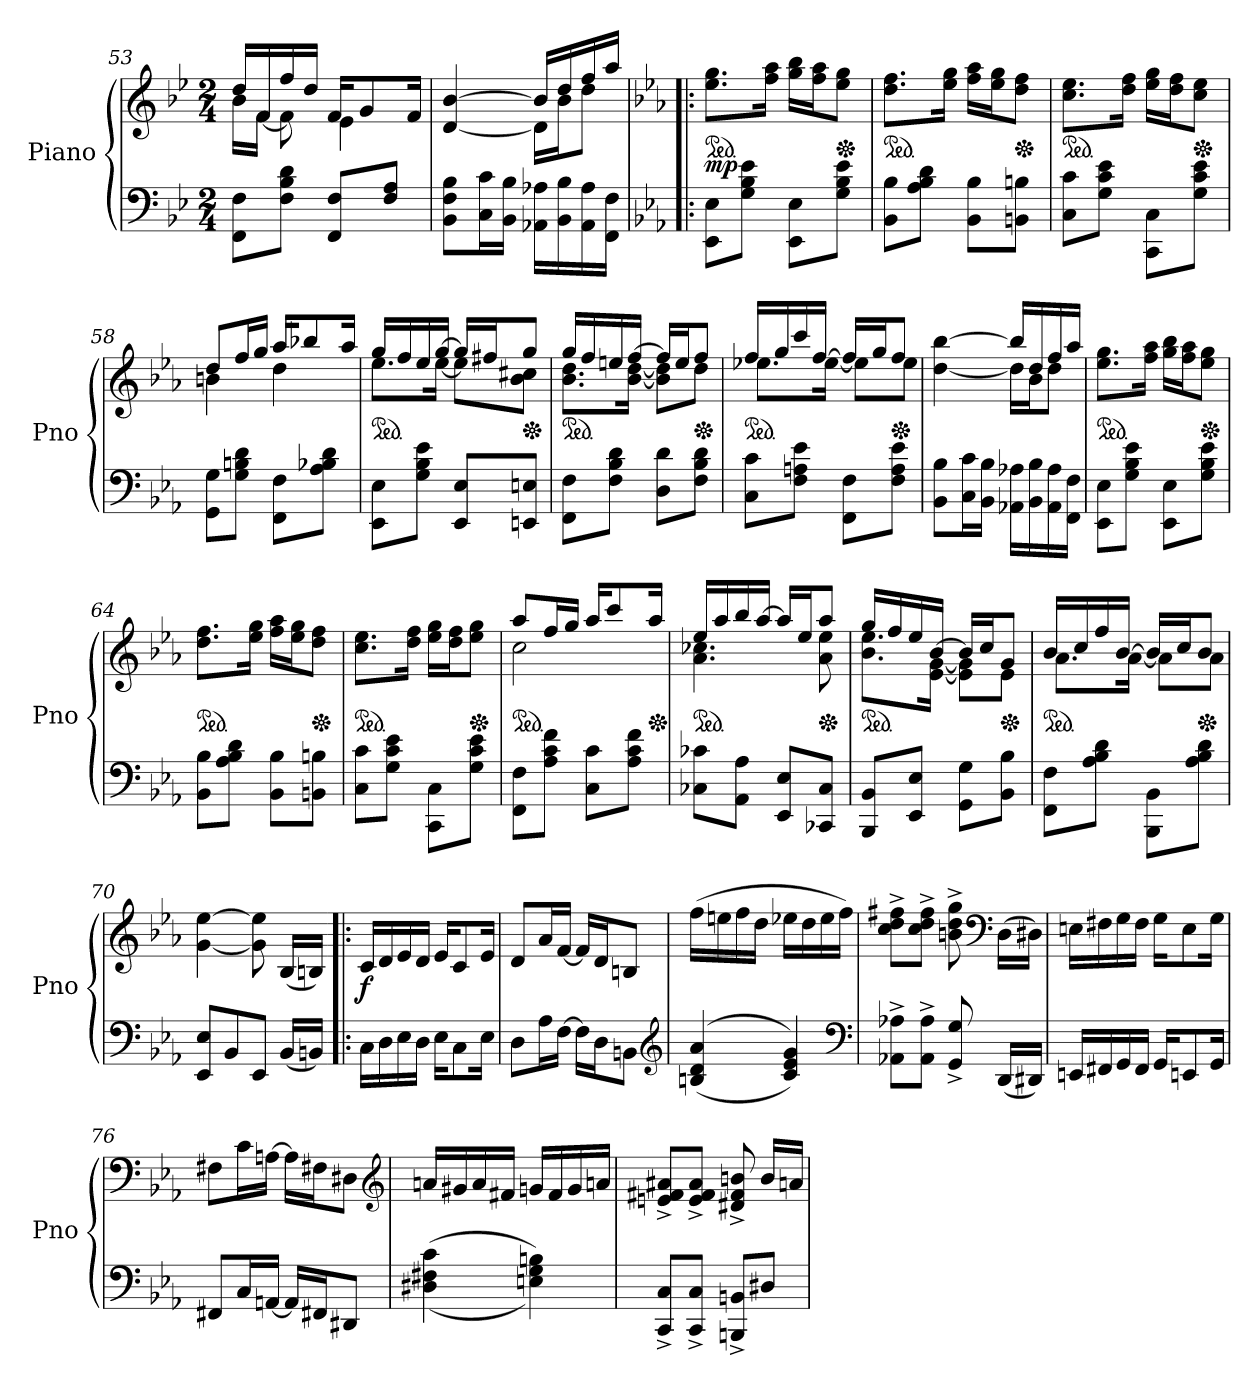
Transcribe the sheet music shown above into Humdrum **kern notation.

**kern	**kern	**dynam
*part1	*part1	*part1
*staff2	*staff1	*staff1/2
*I"Piano	*	*
*I'Pno	*	*
*clefF4	*clefG2	*
*k[b-e-]	*k[b-e-]	*
*M2/4	*M2/4	*
=53	=53	=53
*	*^	*
8FF 8FL	16ddLL	16b-LL	.
.	16f	[16fJJ	.
8F 8B- 8dJ	16ff	8f]	.
.	16ddJJ	.	.
8FF 8FL	16fKL	4e-	.
.	8g	.	.
8F 8AJ	.	.	.
.	16fJk	.	.
=54	=54	=54	=54
8BB- 8F 8B-L	[4d [4b-	4ryy	.
16C 16cL	.	.	.
16BB- 16B-JJ	.	.	.
16AA-X 16A-XLL	16b-LL]	16dLL]	.
16BB- 16B-	16dd	16b-J	.
16AA- 16A-	16ff	8ddJ	.
16FF 16FJJ	16aaJJ	.	.
*	*v	*v	*
=55!|:	=55!|:	=55!|:
*k[b-e-a-]	*k[b-e-a-]	*
*	*ped	*
8EE- 8E-L	8.ee- 8.ggL	mp
8G 8B- 8e-J	.	.
.	16ff 16aa-Jk	.
8EE- 8E-L	16gg 16bb-LL	.
.	16ff 16aa-J	.
*	*Xped	*
8G 8B- 8e-J	8ee- 8ggJ	.
=56	=56	=56
*	*ped	*
8BB- 8B-L	8.dd 8.ffL	.
8A- 8B- 8dJ	.	.
.	16ee- 16ggJk	.
8BB- 8B-L	16ff 16aa-LL	.
.	16ee- 16ggJ	.
*	*Xped	*
8BBn 8BnJ	8dd 8ffJ	.
=57	=57	=57
*	*ped	*
8C 8cL	8.cc 8.ee-L	.
8G 8c 8e-J	.	.
.	16dd 16ffJk	.
8CC 8CL	16ee- 16ggLL	.
.	16dd 16ffJ	.
*	*Xped	*
8G 8c 8e-J	8cc 8ee-J	.
=58	=58	=58
*	*^	*
8GG 8GL	8ddL	4bn	.
8G 8Bn 8dJ	16ffL	.	.
.	16ggJJ	.	.
8FF 8FL	16aa-KL	4dd	.
.	8bb-X	.	.
8A- 8B-X 8dJ	.	.	.
.	16aa-Jk	.	.
=59	=59	=59	=59
*	*ped	*	*
8EE- 8E-L	16ggLL	8.ee-L	.
.	16ff	.	.
8G 8B- 8e-J	16ee-	.	.
.	[16ggJJ	[16ee-Jk	.
8EE- 8E-L	16ggLL]	8ee-L]	.
.	16ff#XJ	.	.
*	*Xped	*	*
8EEn 8EnJ	8ggJ	8b- 8cc#XJ	.
=60	=60	=60	=60
*	*ped	*	*
8FF 8FL	16ggLL	8.b- 8.ddL	.
.	16ff	.	.
8F 8B- 8dJ	16een	.	.
.	[16ffJJ	[16b- [16ddJk	.
8D 8dL	16ffLL]	8b-] 8dd]L	.
.	16eeJ	.	.
*	*Xped	*	*
8F 8B- 8dJ	8ffJ	8ddJ	.
=61	=61	=61	=61
*	*ped	*	*
8C 8cL	16ffLL	8.ee-XL	.
.	16gg	.	.
8F 8An 8e-J	16ccc	.	.
.	[16ffJJ	[16ee-Jk	.
8FF 8FL	16ffLL]	8ee-L]	.
.	16ggJ	.	.
*	*Xped	*	*
8F 8A 8e-J	8ffJ	8ee-J	.
=62	=62	=62	=62
8BB- 8B-L	[4dd [4bb-	4ryy	.
16C 16cL	.	.	.
16BB- 16B-JJ	.	.	.
16AA-X 16A-XLL	16bb-LL]	16ddLL]	.
16BB- 16B-	16dd	16b-J	.
16AA- 16A-	16ff	8ddJ	.
16FF 16FJJ	16aa-JJ	.	.
*	*v	*v	*
=63	=63	=63
*	*ped	*
8EE- 8E-L	8.ee- 8.ggL	.
8G 8B- 8e-J	.	.
.	16ff 16aa-Jk	.
8EE- 8E-L	16gg 16bb-LL	.
.	16ff 16aa-J	.
*	*Xped	*
8G 8B- 8e-J	8ee- 8ggJ	.
=64	=64	=64
*	*ped	*
8BB- 8B-L	8.dd 8.ffL	.
8A- 8B- 8dJ	.	.
.	16ee- 16ggJk	.
8BB- 8B-L	16ff 16aa-LL	.
.	16ee- 16ggJ	.
*	*Xped	*
8BBn 8BnJ	8dd 8ffJ	.
=65	=65	=65
*	*ped	*
8C 8cL	8.cc 8.ee-L	.
8G 8c 8e-J	.	.
.	16dd 16ffJk	.
8CC 8CL	16ee- 16ggLL	.
.	16dd 16ffJ	.
*	*Xped	*
8G 8c 8e-J	8ee- 8ggJ	.
=66	=66	=66
*	*^	*
*	*ped	*	*
8FF 8FL	8aa-L	2cc	.
8A- 8c 8fJ	16ffL	.	.
.	16ggJJ	.	.
8C 8cL	16aa-KL	.	.
.	8ccc	.	.
*	*Xped	*	*
8A- 8c 8fJ	.	.	.
.	16aa-Jk	.	.
=67	=67	=67	=67
*	*ped	*	*
8C-X 8c-XL	16ee-LL	4.a- 4.cc-X	.
.	16aa-	.	.
8AA- 8A-J	16bb-	.	.
.	[16aa-JJ	.	.
8EE- 8E-L	16aa-LL]	.	.
.	16ee-J	.	.
*	*Xped	*	*
8CC-X 8C-J	8aa-J	8a- 8ee-	.
=68	=68	=68	=68
*	*ped	*	*
8BBB- 8BB-L	16ggLL	8.b- 8.ee-L	.
.	16ff	.	.
8EE- 8E-J	16ee-	.	.
.	[16b-JJ	[16e- [16gJk	.
8GG 8GL	16b-LL]	8e-] 8g]L	.
.	16ccJ	.	.
*	*Xped	*	*
8BB- 8B-J	8gJ	8e-J	.
=69	=69	=69	=69
*	*ped	*	*
8FF 8FL	16b-LL	8.a-L	.
.	16cc	.	.
8A- 8B- 8dJ	16ff	.	.
.	[16b-JJ	[16a-Jk	.
8BBB-\ 8BB-\L	16b-LL]	8a-L]	.
.	16ccJ	.	.
*	*Xped	*	*
8A-\ 8B-\ 8d\J	8b-J	8a-J	.
*	*v	*v	*
=70	=70	=70
8EE- 8E-L	[4g [4ee-	.
8BB-	.	.
8EE-J	8g] 8ee-]	.
(16BB-LL	(16B-LL	.
16BBnJJ)	16BnJJ)	.
=71!|:	=71!|:	=71!|:
16CLL	16cLL	f
16D	16d	.
16E-	16e-	.
16DJJ	16dJJ	.
16E-KL	16e-KL	.
8C	8c	.
16E-Jk	16e-Jk	.
=72	=72	=72
8DL	8dL	.
16A-L	16a-L	.
[16FJJ	[16fJJ	.
16FLL]	16fLL]	.
16DJ	16dJ	.
8BBnJ	8BnJ	.
*clefG2	*	*
=73	=73	=73
(<(>4Bn 4d 4a-	(16ffLL	.
.	16een	.
.	16ff	.
.	16ddJJ	.
4c 4e- 4g))	16ee-XLL	.
.	16dd	.
.	16ee-	.
.	16ffJJ)	.
*clefF4	*	*
=74	=74	=74
8AA-X^ 8A-X^L	8cc^ 8dd^ 8ff#X^L	.
8AA-^ 8A-^J	8cc^ 8dd^ 8ff#^J	.
8GG^ 8G^	8bn^ 8dd^ 8gg^	.
*	*clefF4	*
(16DDLL	(16DLL	.
16DD#XJJ)	16D#XJJ)	.
=75	=75	=75
16EEnLL	16EnLL	.
16FF#X	16F#X	.
16GG	16G	.
16FF#JJ	16F#JJ	.
16GGKL	16GKL	.
8EEn	8E	.
16GGJk	16GJk	.
=76	=76	=76
8FF#XL	8F#XL	.
16CL	16cL	.
[16AAnJJ	[16AnJJ	.
16AALL]	16ALL]	.
16FF#XJ	16F#XJ	.
8DD#XJ	8D#XJ	.
*	*clefG2	*
=77	=77	=77
(<(>4D#X 4F#X 4c	16anLL	.
.	16g#X	.
.	16a	.
.	16f#XJJ	.
4En 4G 4Bn))	16gnLL	.
.	16f#	.
.	16g	.
.	16anJJ	.
=78	=78	=78
8CC^ 8C^L	8en^ 8f#X^ 8a#X^L	.
8CC^ 8C^J	8e^ 8f#^ 8a#^J	.
8BBBn^ 8BBn^L	8d#X^ 8f#^ 8bn^	.
8D#XJ	16bLL	.
.	16anJJ	.
=	=	=
*-	*-	*-
